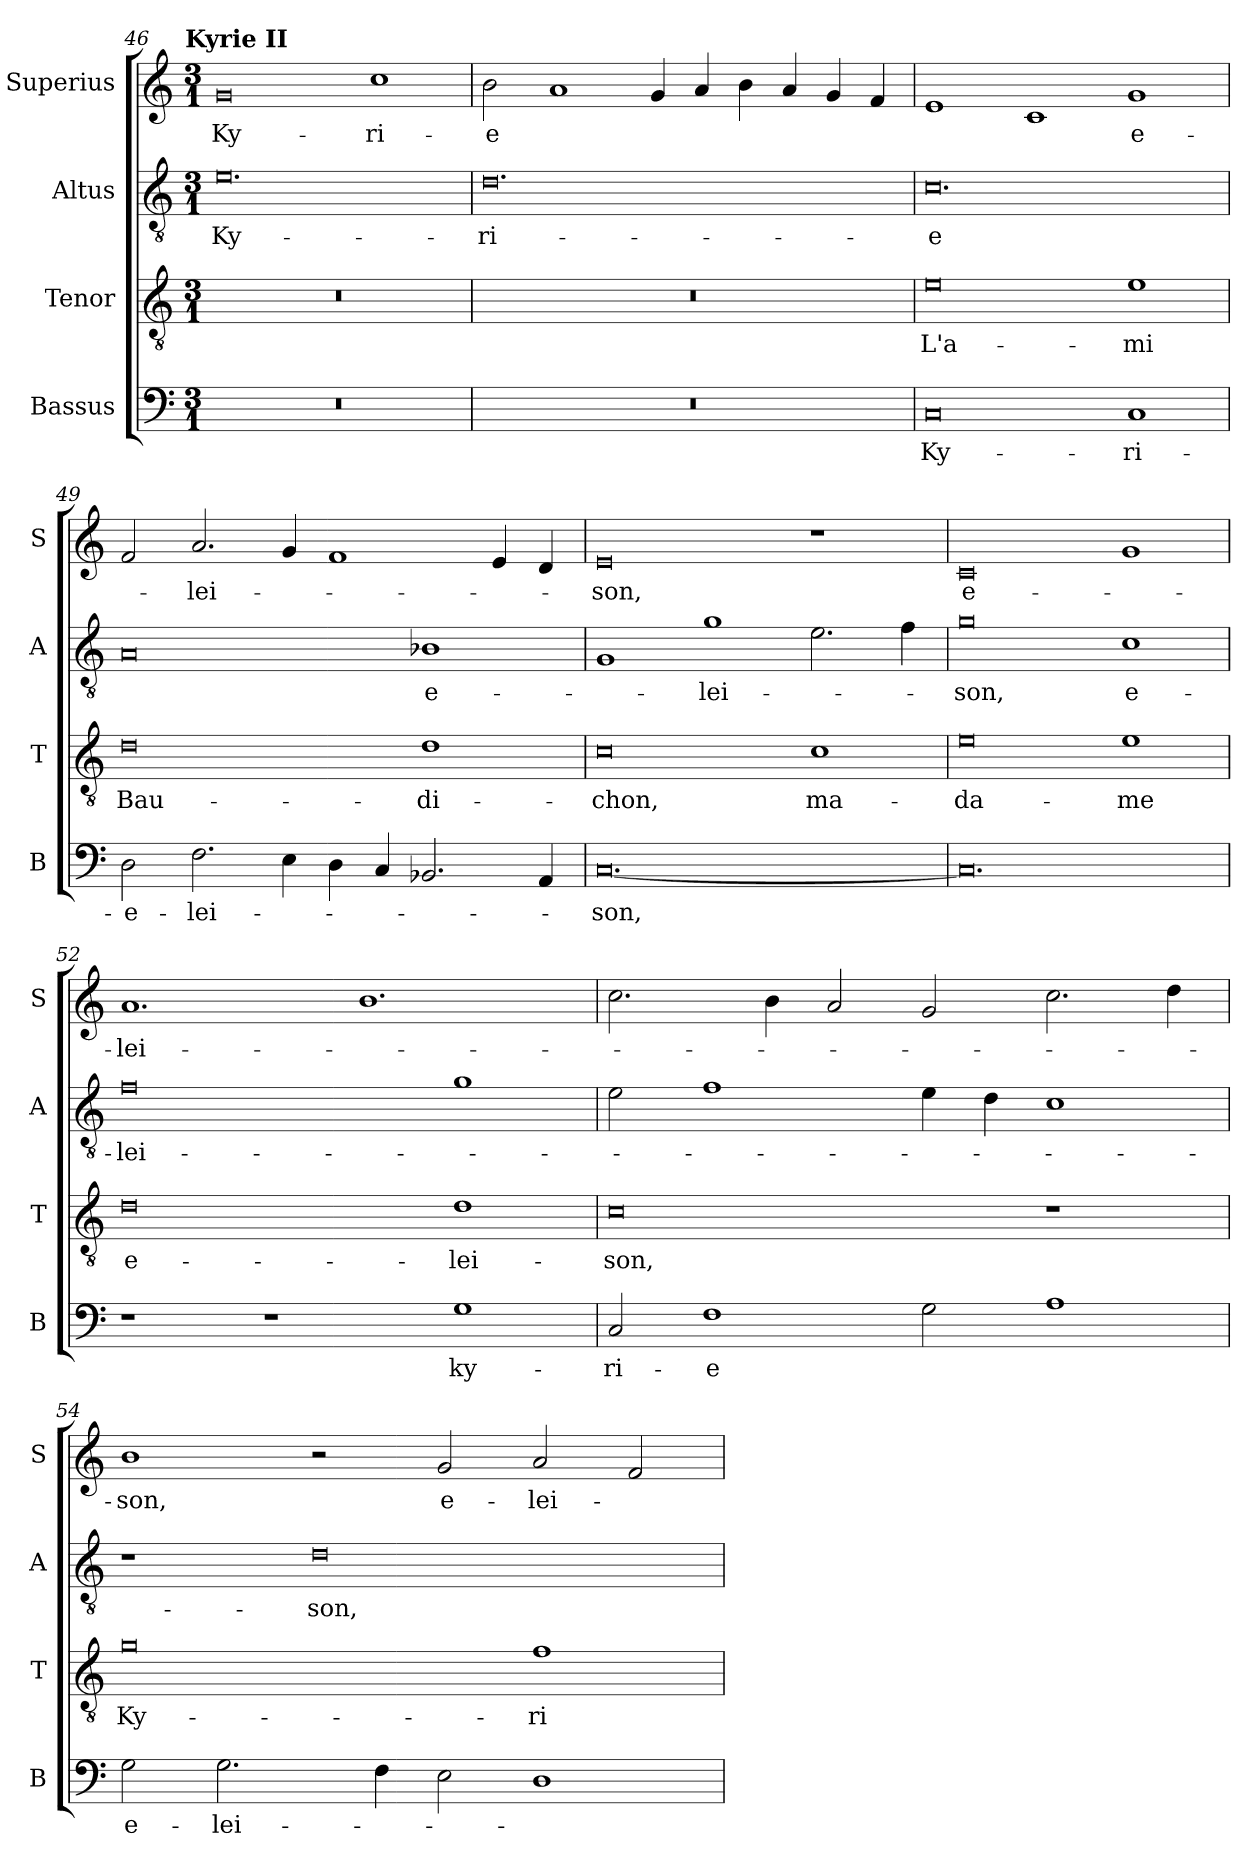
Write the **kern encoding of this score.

**kern	**text	**kern	**text	**kern	**text	**kern	**text
*part4	*part4	*part3	*part3	*part2	*part2	*part1	*part1
*staff4	*staff4	*staff3	*staff3	*staff2	*staff2	*staff1	*staff1
*I"Bassus	*	*I"Tenor	*	*I"Altus	*	*I"Superius	*
*I'B	*	*I'T	*	*I'A	*	*I'S	*
!!LO:LB:g=z
*clefF4	*	*clefGv2	*	*clefGv2	*	*clefG2	*
*k[]	*	*k[]	*	*k[]	*	*k[]	*
!!LO:TX:omd:t=Kyrie II
*M3/1	*	*M3/1	*	*M3/1	*	*M3/1	*
=46	=46	=46	=46	=46	=46	=46	=46
0.r	.	0.r	.	0.e	Ky-	0g	Ky-
.	.	.	.	.	.	1cc	-ri-
=47	=47	=47	=47	=47	=47	=47	=47
0.r	.	0.r	.	0.d	-ri-	2b\	-e
.	.	.	.	.	.	1a	.
.	.	.	.	.	.	4g/	.
.	.	.	.	.	.	4a/	.
.	.	.	.	.	.	4b\	.
.	.	.	.	.	.	4a/	.
.	.	.	.	.	.	4g/	.
.	.	.	.	.	.	4f/	.
=48	=48	=48	=48	=48	=48	=48	=48
0C	Ky-	0e	L'a-	0.c	-e	1e	.
.	.	.	.	.	.	1c	.
1C	-ri-	1e	-mi	.	.	1g	e-
=49	=49	=49	=49	=49	=49	=49	=49
2D\	e-	0d	Bau-	0A	.	2f/	.
2.F\	-lei-	.	.	.	.	2.a/	-lei-
4E\	.	.	.	.	.	4g/	.
4D\	.	.	.	.	.	1f	.
4C/	.	.	.	.	.	.	.
2.BB-X/	.	1d	-di-	1B-X	e-	.	.
.	.	.	.	.	.	4e/	.
4AA/	.	.	.	.	.	4d/	.
=50	=50	=50	=50	=50	=50	=50	=50
[0.C	-son,	0c	-chon,	1G	.	0e	-son,
.	.	.	.	1g	-lei-	.	.
.	.	1c	ma-	2.e\	.	1r	.
.	.	.	.	4f\	.	.	.
=51	=51	=51	=51	=51	=51	=51	=51
0.C]	.	0e	-da-	0g	-son,	0c	e-
.	.	1e	-me	1c	e-	1g	.
=52	=52	=52	=52	=52	=52	=52	=52
1r	.	0d	e-	0f	-lei-	1.a	-lei-
1r	.	.	.	.	.	.	.
.	.	.	.	.	.	1.b	.
1G	ky-	1d	-lei-	1g	.	.	.
=53	=53	=53	=53	=53	=53	=53	=53
2C/	-ri-	0c	-son,	2e\	.	2.cc\	.
1F	-e	.	.	1f	.	.	.
.	.	.	.	.	.	4b\	.
.	.	.	.	.	.	2a/	.
2G\	.	.	.	4e\	.	2g/	.
.	.	.	.	4d\	.	.	.
1A	.	1r	.	1c	.	2.cc\	.
.	.	.	.	.	.	4dd\	.
=54	=54	=54	=54	=54	=54	=54	=54
2G\	e-	0g	Ky-	1r	.	1b	-son,
2.G\	-lei-	.	.	.	.	.	.
.	.	.	.	0d	-son,	2r	.
4F\	.	.	.	.	.	.	.
2E\	.	.	.	.	.	2g/	e-
1D	.	1f	-ri-	.	.	2a/	-lei-
.	.	.	.	.	.	2f/	.
=	=	=	=	=	=	=	=
*-	*-	*-	*-	*-	*-	*-	*-
